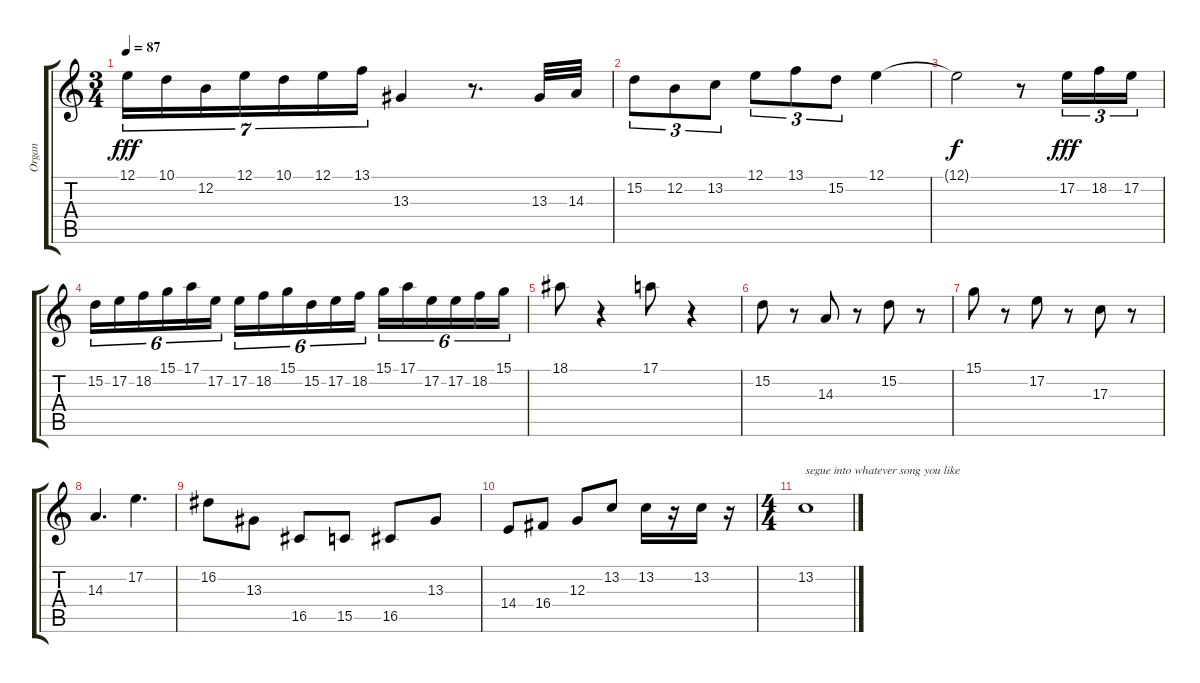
\track ("Organ" "Organ") {instrument percussiveorgan}
\staff {score tabs}
\tuning (E4 B3 G3 D3 A2 E2) {hide}
\ts (3 4)
\tempo 87
\clef g2
\ks c
12.1.16{tu (7 4) dy fff} 10.1.16{tu (7 4)} 12.2.16{tu (7 4)} 12.1.16{tu (7 4)} 10.1.16{tu (7 4)} 12.1.16{tu (7 4)} 13.1.16{tu (7 4)} 13.3.4 r.8{d} 13.3.32 14.3.32 |
15.2.8{tu (3 2)} 12.2.8{tu (3 2)} 13.2.8{tu (3 2)} 12.1.8{tu (3 2)} 13.1.8{tu (3 2)} 15.2.8{tu (3 2)} 12.1.4 |
12.1{t}.2{dy f} r.8 17.2.16{tu (3 2) dy fff} 18.2.16{tu (3 2)} 17.2.16{tu (3 2)} |
15.2.16{tu (6 4)} 17.2.16{tu (6 4)} 18.2.16{tu (6 4)} 15.1.16{tu (6 4)} 17.1.16{tu (6 4)} 17.2.16{tu (6 4)} 17.2.16{tu (6 4)} 18.2.16{tu (6 4)} 15.1.16{tu (6 4)} 15.2.16{tu (6 4)} 17.2.16{tu (6 4)} 18.2.16{tu (6 4)} 15.1.16{tu (6 4)} 17.1.16{tu (6 4)} 17.2.16{tu (6 4)} 17.2.16{tu (6 4)} 18.2.16{tu (6 4)} 15.1.16{tu (6 4)} |
18.1.8 r.4 17.1.8 r.4 |
15.2.8 r.8 14.3.8 r.8 15.2.8 r.8 |
15.1.8 r.8 17.2.8 r.8 17.3.8 r.8 |
14.3.4{d} 17.2.4{d} |
16.2.8 13.3.8 16.5.8 15.5.8 16.5.8 13.3.8 |
14.4.8 16.4.8 12.3.8 13.2.8 13.2.16 r.16 13.2.16 r.16 |
\ts (4 4)
13.2.1{txt "segue into whatever song you like"}
